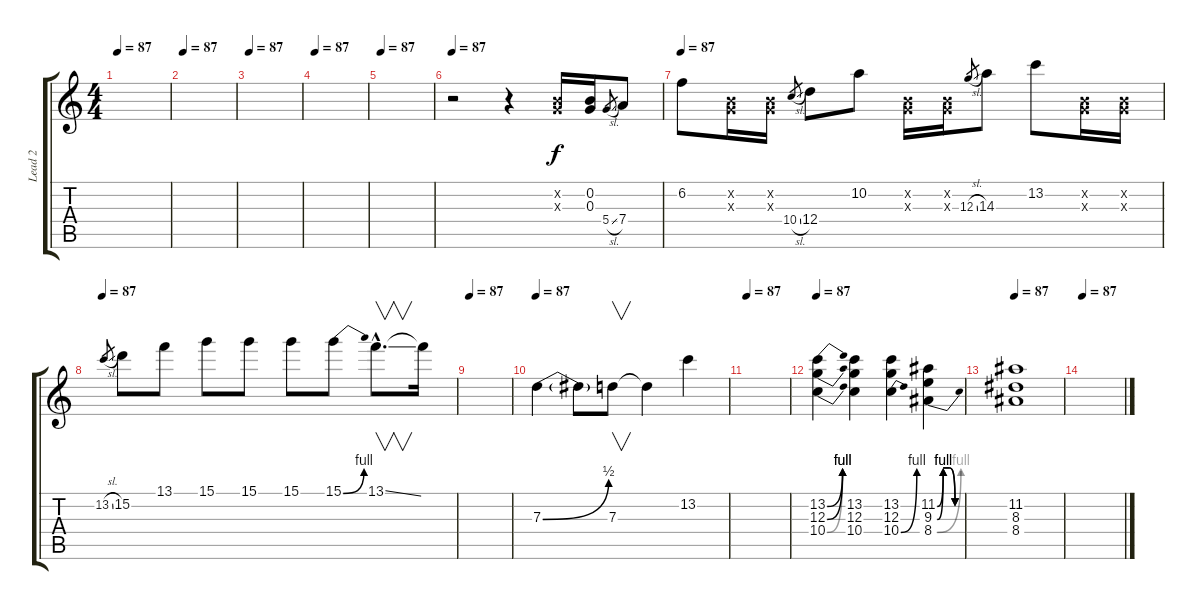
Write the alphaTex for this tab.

\track ("Lead 2" "Lead 2") {instrument distortionguitar}
\staff {score tabs}
\tuning (E4 B3 G3 D3 A2 E2) {hide}
\ts (4 4)
\tempo 87
\clef g2
\ks c
|
\tempo 87
|
\tempo 87
|
\tempo 87
|
\tempo 87
|
\tempo 87
r.2 r.4 (0.2{x} 0.3{x}).16 (0.2 0.3).16 5.4{sl}.8{gr} 7.4.8 |
\tempo 87
6.2.8 (0.2{x} 0.3{x}).16 (0.2{x} 0.3{x}).16 10.4{sl}.8{gr} 12.4.8 10.2.8 (0.2{x} 0.3{x}).16 (0.2{x} 0.3{x}).16 12.3{sl}.8{gr} 14.3.8 13.2.8 (0.2{x} 0.3{x}).16 (0.2{x} 0.3{x}).16 |
\tempo 87
13.2{sl}.8{gr} 15.2.8 13.1.8 15.1.8 15.1.8 15.1.8 15.1{be (bend 0 0 60 4)}.8 13.1{ss hac}.8{v d} 13.1{t}.16 |
\tempo 87
|
\tempo 87
7.3{be (bend 0 0 60 2)}.4 7.3{t}.8 7.3.8{v} 7.3{t}.4 13.2.4 |
\tempo 87
|
\tempo 87
(13.2{be (bend 0 0 60 4)} 12.3{be (bend 0 0 60 4)} 10.4{be (bend 0 0 60 4)}).4 (13.2 12.3 10.4).4 (13.2 12.3 10.4{be (bend 0 0 60 4)}).4 (11.2{be (custom 0 0 15 4 30 4 45 0 60 0)} 9.3{be (custom 0 0 15 4 30 4 45 0 60 0)} 8.4{be (bend 0 0 60 4)}).4 |
\tempo 87
(11.2 8.3 8.4).1 |
\tempo 87
